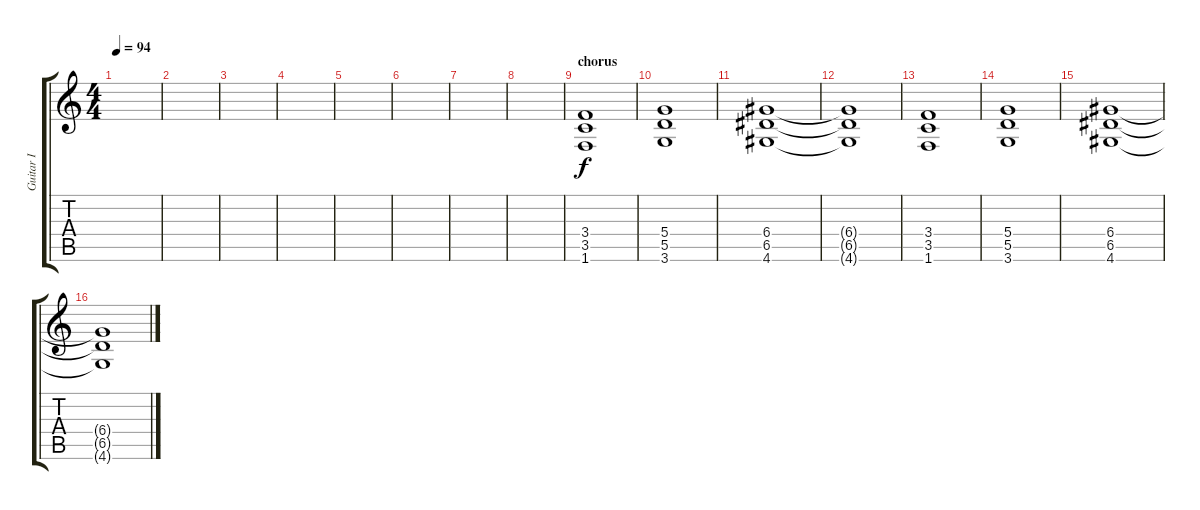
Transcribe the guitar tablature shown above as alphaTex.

\track ("Guitar I" "Guitar I") {instrument distortionguitar}
\staff {score tabs}
\tuning (C4 C4 G3 D3 A2 E2) {hide}
\ts (4 4)
\tempo 94
\clef g2
\ks c
|
|
|
|
|
|
|
|
\section ("" "chorus")
(3.4 3.5 1.6).1{volume 13} |
(5.4 5.5 3.6).1 |
(6.4 6.5 4.6).1 |
(6.4{t} 6.5{t} 4.6{t}).1 |
(3.4 3.5 1.6).1 |
(5.4 5.5 3.6).1 |
(6.4 6.5 4.6).1 |
(6.4{t} 6.5{t} 4.6{t}).1
